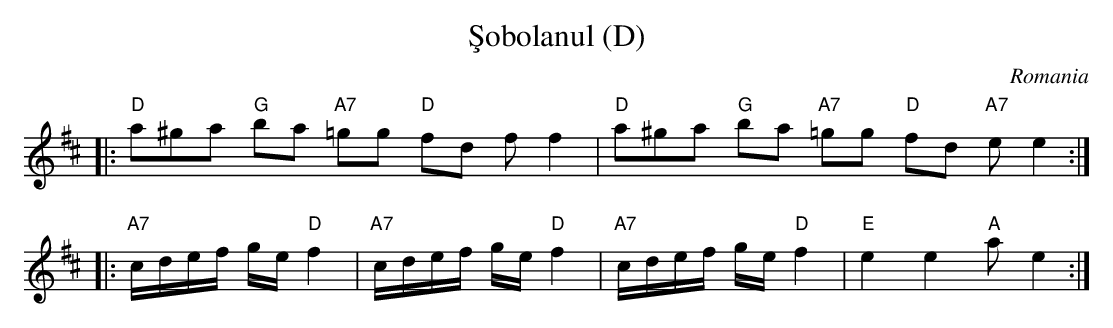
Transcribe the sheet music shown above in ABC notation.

X:1
T: \,Sobolanul (D)
O: Romania
M: none
L: 1/8
K: D
|: "D"a^ga "G"ba "A7"=gg "D"fd ff2 | "D"a^ga "G"ba "A7"=gg "D"fd "A7"ee2 :|
|: "A7"c/d/e/f/ g/e/ "D"f2 | "A7"c/d/e/f/ g/e/ "D"f2 | "A7"c/d/e/f/ g/e/ "D"f2 | "E"e2 e2 "A"ae2 :|
